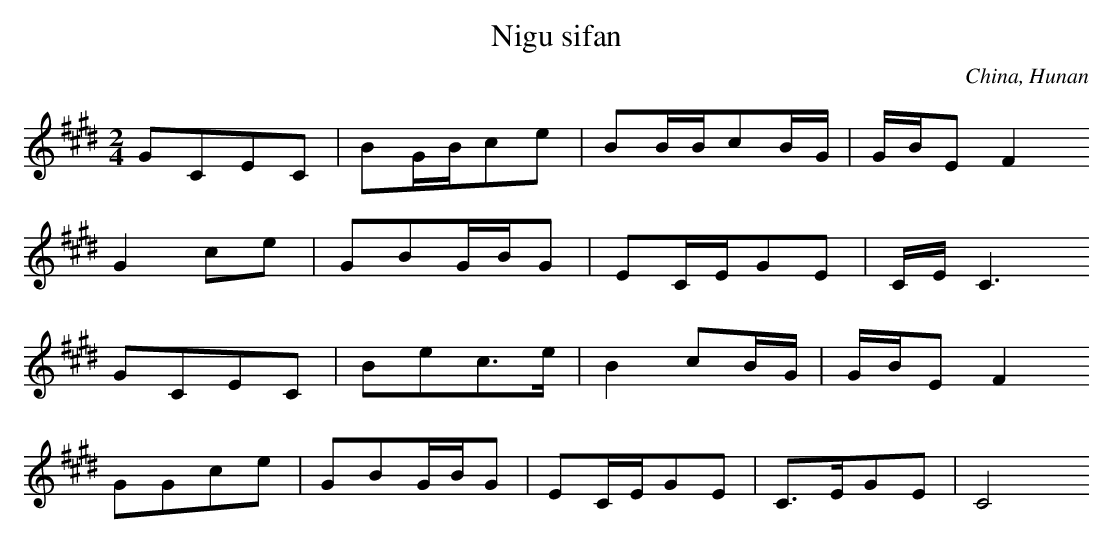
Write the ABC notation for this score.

X:1
T: Nigu sifan
O: China, Hunan
M: 2/4
L: 1/16
K: E
G2C2E2C2 | B2GBc2e2 | B2BBc2BG | GBE2F4
G4c2e2 | G2B2GBG2 | E2CEG2E2 | CEC6
G2C2E2C2 | B2e2c3e | B4c2BG | GBE2F4
G2G2c2e2 | G2B2GBG2 | E2CEG2E2 | C3EG2E2 | C8
